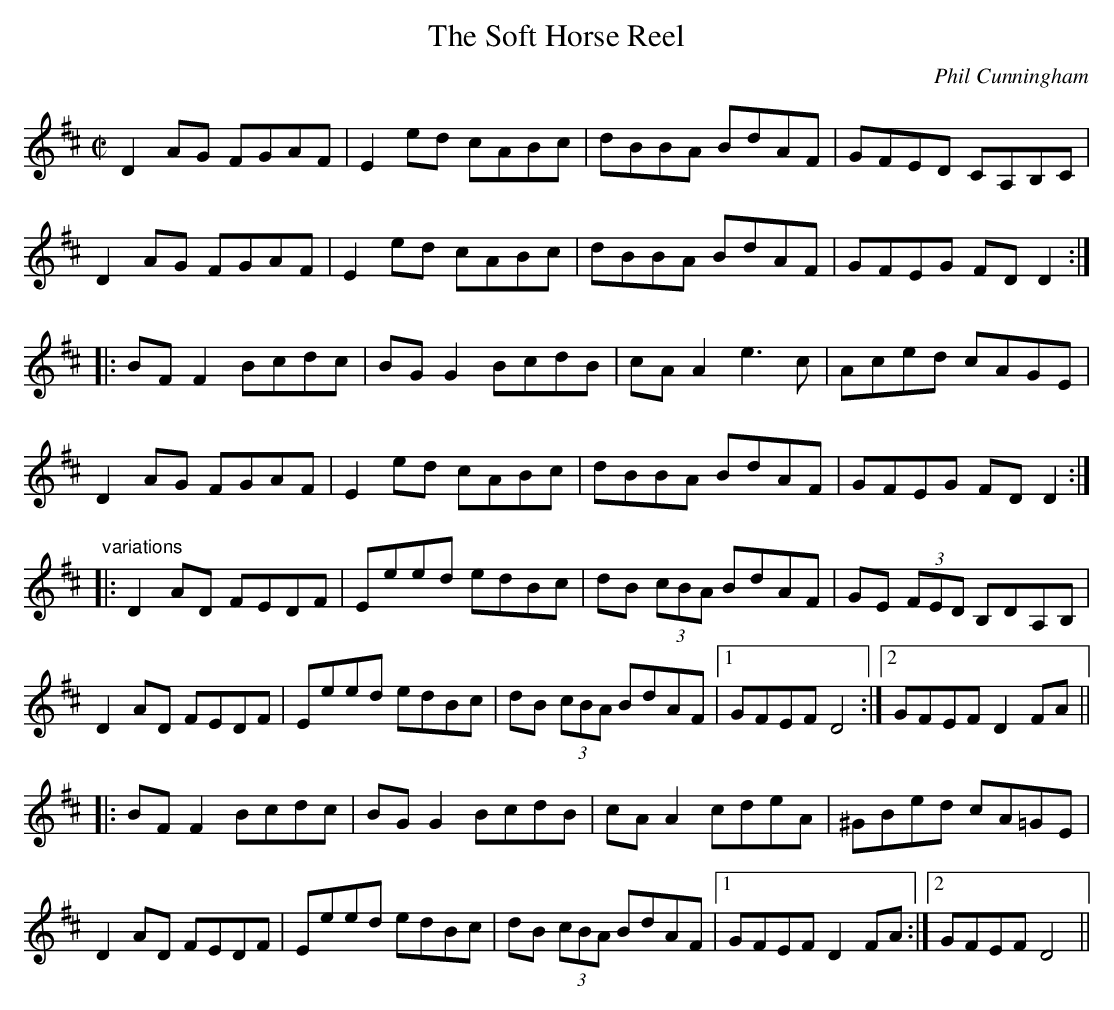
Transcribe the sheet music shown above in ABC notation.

X:1
T:Soft Horse Reel, The
C:Phil Cunningham
M:C|
K:D
D2AG FGAF|E2ed cABc|dBBA BdAF|GFED CA,B,C|
D2AG FGAF|E2ed cABc|dBBA BdAF|GFEG FDD2:|
|:BFF2 Bcdc|BGG2 BcdB|cAA2 e3c|Aced cAGE|
D2AG FGAF|E2ed cABc|dBBA BdAF|GFEG FDD2:|
"variations"
|:D2AD FEDF|Eeed edBc|dB (3cBA BdAF|GE (3FED B,DA,B,|
D2AD FEDF|Eeed edBc|dB (3cBA BdAF|1 GFEF D4:|2 GFEF D2FA||
|:BFF2 Bcdc|BGG2 BcdB|cAA2 cdeA|^GBed cA=GE|
D2AD FEDF|Eeed edBc|dB (3cBA BdAF|1 GFEF D2FA:|2 GFEF D4||
